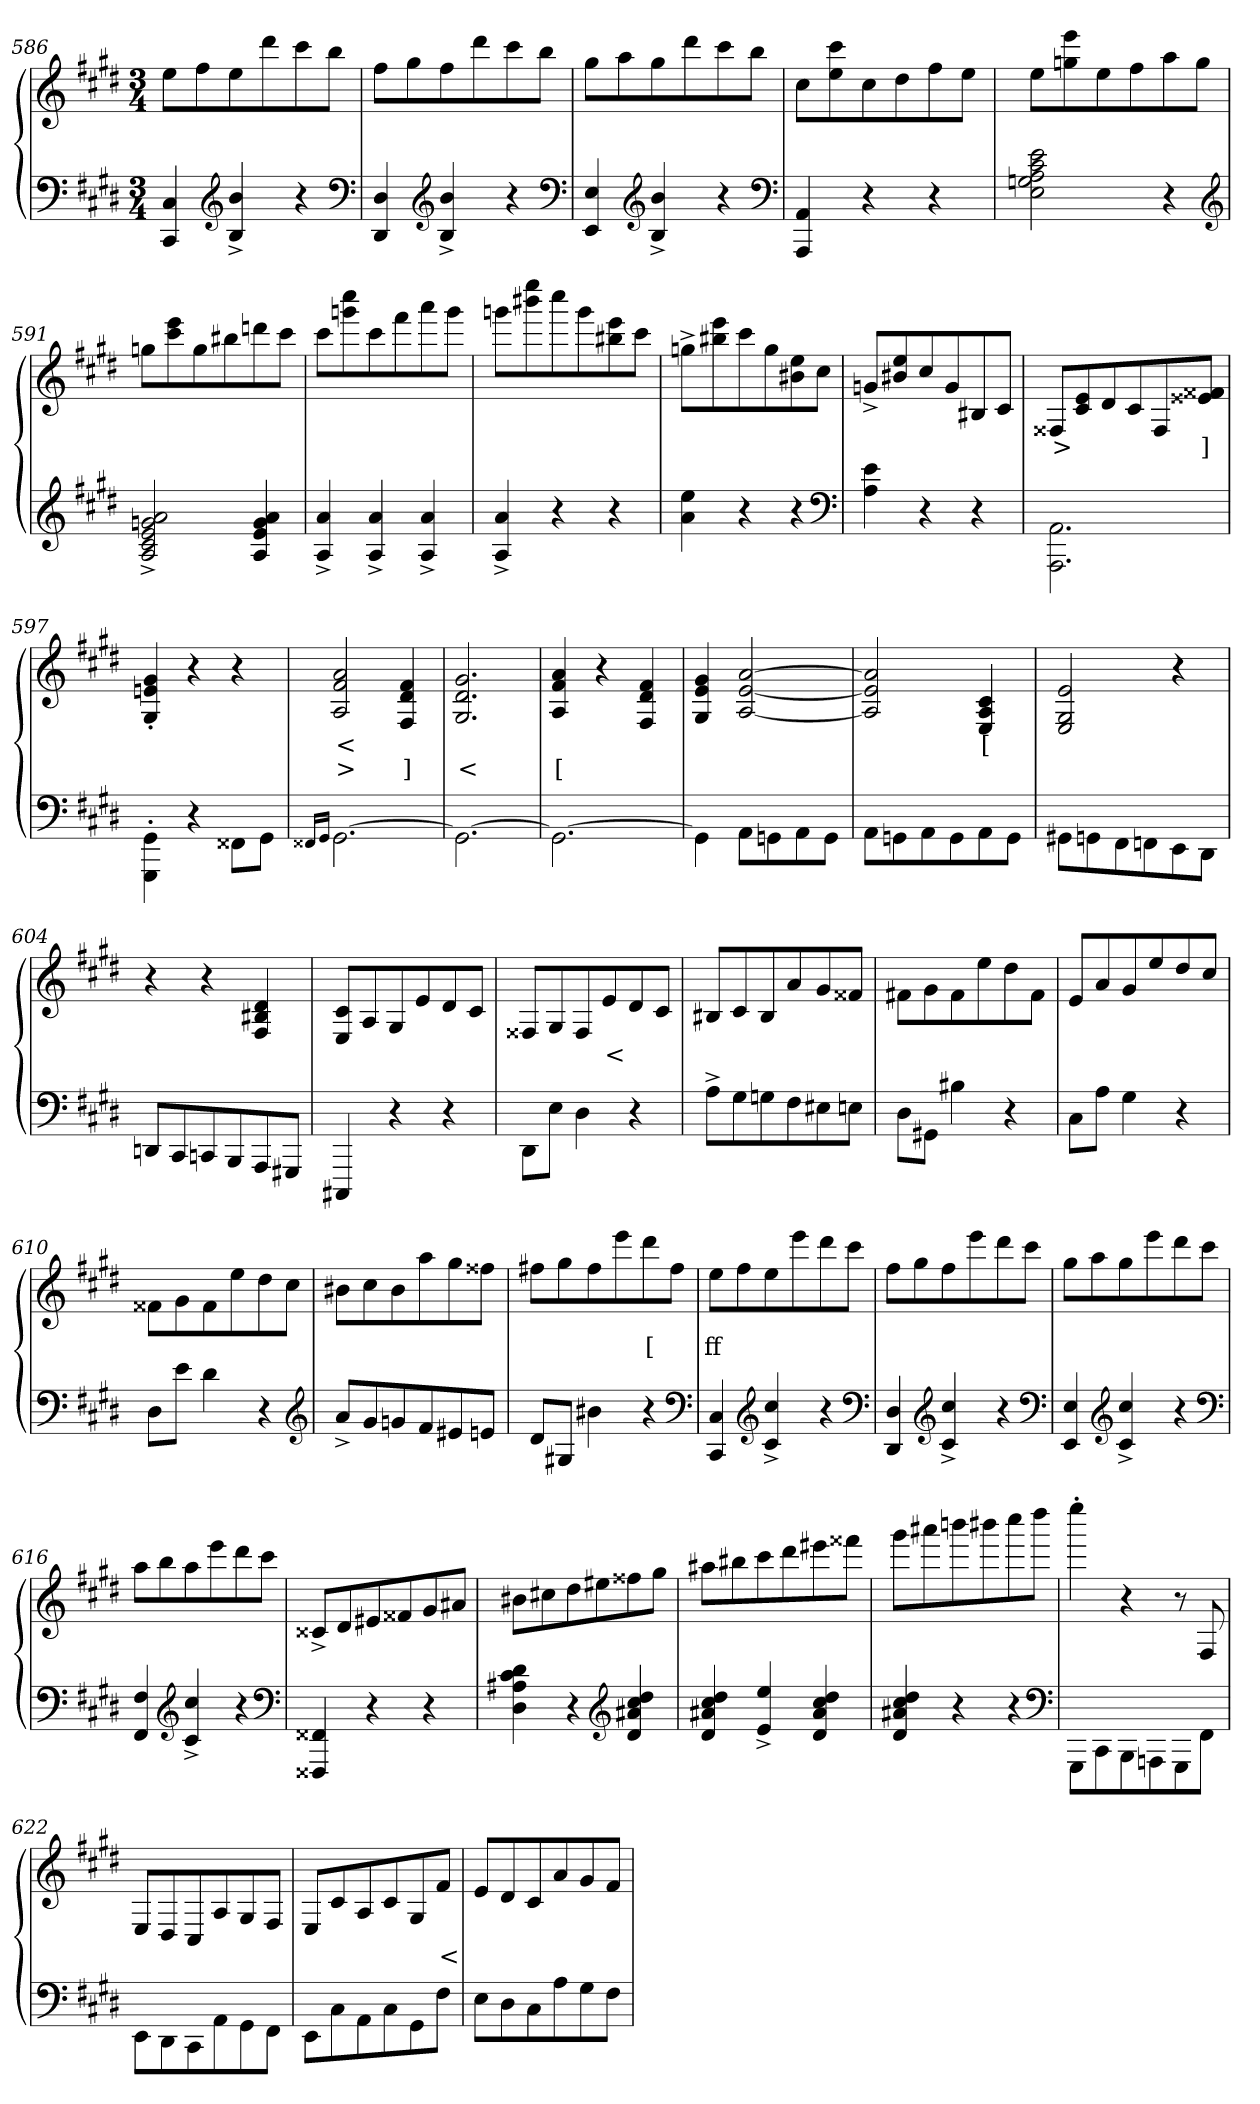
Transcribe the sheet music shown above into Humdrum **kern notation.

**kern	**kern	**text	**text
*part2	*part1	*part1	*part1
*staff2	*staff1	*staff1	*staff1
*clefF4	*clefG2	*	*
*k[f#c#g#d#]	*k[f#c#g#d#]	*	*
*M3/4	*M3/4	*	*
=586	=586	=586	=586
4C# 4CC#	8eeL	.	.
.	8ff#	.	.
*clefG2	*	*	*
4b^> 4B^>	8ee	.	.
.	8ddd#	.	.
4r	8ccc#	.	.
.	8bbJ	.	.
*clefF4	*	*	*
=587	=587	=587	=587
4D# 4DD#	8ff#L	.	.
.	8gg#	.	.
*clefG2	*	*	*
4b^> 4B^>	8ff#	.	.
.	8ddd#	.	.
4r	8ccc#	.	.
.	8bbJ	.	.
*clefF4	*	*	*
=588	=588	=588	=588
4E 4EE	8gg#L	.	.
.	8aa	.	.
*clefG2	*	*	*
4b^> 4B^>	8gg#	.	.
.	8ddd#	.	.
4r	8ccc#	.	.
.	8bbJ	.	.
*clefF4	*	*	*
=589	=589	=589	=589
4AA 4AAA	8cc#L	.	.
.	8ccc# 8ee	.	.
4r	8cc#	.	.
.	8dd#	.	.
4r	8ff#	.	.
.	8eeJ	.	.
=590	=590	=590	=590
2e 2c# 2A 2Gn 2E	8eeL	.	.
.	8eee 8ggn	.	.
.	8ee	.	.
.	8ff#	.	.
4r	8aa	.	.
.	8ggJ	.	.
*clefG2	*	*	*
=591	=591	=591	=591
2a^> 2gn^> 2e^> 2c#^> 2A^>	8ggnL	.	.
.	8eee 8ccc#	.	.
.	8gg	.	.
.	8bb#X	.	.
4a 4g 4e 4A	8dddn	.	.
.	8ccc#J	.	.
=592	=592	=592	=592
4a^> 4A^>	8ccc#L	.	.
.	8cccc# 8gggn	.	.
4a^> 4A^>	8ccc#	.	.
.	8fff#	.	.
4a^> 4A^>	8aaa	.	.
.	8gggJ	.	.
=593	=593	=593	=593
4a^> 4A^>	8gggnL	.	.
.	8eeee 8bbb#X	.	.
4r	8cccc#	.	.
.	8ggg	.	.
4r	8eee 8bb#	.	.
.	8ccc#J	.	.
=594	=594	=594	=594
4ee 4a	8ggn^>L	.	.
.	8eee 8bb#X	.	.
4r	8ccc#	.	.
.	8gg	.	.
4r	8ee 8b#	.	.
.	8cc#J	.	.
*clefF4	*	*	*
=595	=595	=595	=595
4e 4A	8gn^>L	.	.
.	8ee 8b#X	.	.
4r	8cc#	.	.
.	8g	.	.
4r	8B#	.	.
.	8c#J	.	.
=596	=596	=596	=596
2.AA\ 2.AAA\	8F##XL	>	.
.	8e 8c#	.	.
.	8d#	.	.
.	8c#	.	.
.	8F##	.	.
.	8f## 8e##XJ	]	.
=597	=597	=597	=597
4GG#\'> 4GGG#\'>	4g#'> 4en'> 4G#'>	.	.
4r	4r	.	.
8FF##X\L	4r	.	.
8GG#J	.	.	.
=598	=598	=598	=598
16qqFF##X/LL	.	.	.
16qqGG#/JJ	.	.	.
[2.GG#\	2a 2f# 2A	<	>
.	4f# 4d# 4F#	.	]
=599	=599	=599	=599
2.GG#\_	2.g# 2.d# 2.G#	.	<
=600	=600	=600	=600
2.GG#\_	4a 4f# 4A	.	[
.	4r	.	.
.	4f# 4d# 4F#	.	.
=601	=601	=601	=601
4GG#\]	4g# 4e 4G#	.	.
8AA\L	[2a [2e [2A	.	.
8GGn	.	.	.
8AA	.	.	.
8GGJ	.	.	.
=602	=602	=602	=602
8AAL	2a] 2e] 2A]	.	.
8GGn\	.	.	.
8AA	.	.	.
8GG	.	.	.
8AA	4c#/ 4A/ 4E/	[	.
8GGJ	.	.	.
=603	=603	=603	=603
8GG#XL	2e 2G# 2E	.	.
8GGn\	.	.	.
8FF#	.	.	.
8FFn	.	.	.
8EE	4r	.	.
8DD#J	.	.	.
=604	=604	=604	=604
8DDnL	4r	.	.
8CC#	.	.	.
8CCn	4r	.	.
8BBB	.	.	.
8AAA	4d# 4B#X 4F#	.	.
8GGG#XJ	.	.	.
=605	=605	=605	=605
4CCC#X/	8c# 8EL	.	.
.	8A	.	.
4r	8G#	.	.
.	8e	.	.
4r	8d#	.	.
.	8c#J	.	.
=606	=606	=606	=606
8DD#\L	8F##XL	.	.
8EJ	8G#	.	.
4D#	8F##	.	.
.	8e	<	.
4r	8d#	.	.
.	8c#J	.	.
=607	=607	=607	=607
8A^>L	8B#XL	.	.
8G#	8c#	.	.
8Gn	8B#	.	.
8F#	8a	.	.
8E#X	8g#	.	.
8EnJ	8f##XJ	.	.
=608	=608	=608	=608
8D#\L	8f#XL	.	.
8GG#XJ	8g#	.	.
4B#X	8f#	.	.
.	8ee	.	.
4r	8dd#	.	.
.	8f#J	.	.
=609	=609	=609	=609
8C#L	8eL	.	.
8AJ	8a	.	.
4G#	8g#	.	.
.	8ee	.	.
4r	8dd#	.	.
.	8cc#J	.	.
=610	=610	=610	=610
8D#L	8f##XL	.	.
8eJ	8g#	.	.
4d#	8f##	.	.
.	8ee	.	.
4r	8dd#	.	.
.	8cc#J	.	.
*clefG2	*	*	*
=611	=611	=611	=611
8a^>L	8b#XL	.	.
8g#	8cc#	.	.
8gn	8b#	.	.
8f#	8aa	.	.
8e#X	8gg#	.	.
8enJ	8ff##XJ	.	.
=612	=612	=612	=612
8d#L	8ff#XL	.	.
8G#XJ	8gg#	.	.
4b#X	8ff#	.	.
.	8eee	.	.
4r	8ddd#	[	.
.	8ff#J	.	.
*clefF4	*	*	*
=613	=613	=613	=613
4C# 4CC#	8eeL	ff	.
.	8ff#	.	.
*clefG2	*	*	*
4cc#^> 4c#^>	8ee	.	.
.	8eee	.	.
4r	8ddd#	.	.
.	8ccc#J	.	.
*clefF4	*	*	*
=614	=614	=614	=614
4D# 4DD#	8ff#L	.	.
.	8gg#	.	.
*clefG2	*	*	*
4cc#^> 4c#^>	8ff#	.	.
.	8eee	.	.
4r	8ddd#	.	.
.	8ccc#J	.	.
*clefF4	*	*	*
=615	=615	=615	=615
4E 4EE	8gg#L	.	.
.	8aa	.	.
*clefG2	*	*	*
4cc#^> 4c#^>	8gg#	.	.
.	8eee	.	.
4r	8ddd#	.	.
.	8ccc#J	.	.
*clefF4	*	*	*
=616	=616	=616	=616
4F# 4FF#	8aaL	.	.
.	8bb	.	.
*clefG2	*	*	*
4cc#^> 4c#^>	8aa	.	.
.	8eee	.	.
4r	8ddd#	.	.
.	8ccc#J	.	.
*clefF4	*	*	*
=617	=617	=617	=617
4FF##X 4FFF##X	8c##X^>L	.	.
.	8d#	.	.
4r	8e#X	.	.
.	8f##X	.	.
4r	8g#	.	.
.	8a#XJ	.	.
=618	=618	=618	=618
4d# 4c# 4A#X 4D#	8b#XL	.	.
.	8cc#X	.	.
4r	8dd#	.	.
.	8ee#X	.	.
*clefG2	*	*	*
4dd# 4cc# 4a# 4d#	8ff##X	.	.
.	8gg#J	.	.
=619	=619	=619	=619
4dd# 4cc# 4a#X 4d#	8aa#XL	.	.
.	8bb#X	.	.
4ee^> 4e^>	8ccc#	.	.
.	8ddd#	.	.
4dd# 4cc# 4a# 4d#	8eee#X	.	.
.	8fff##XJ	.	.
=620	=620	=620	=620
4dd# 4cc# 4a#X 4d#	8ggg#L	.	.
.	8aaa#X	.	.
4r	8bbbn	.	.
.	8bbb#X	.	.
4r	8cccc#	.	.
.	8dddd#J	.	.
*clefF4	*	*	*
=621	=621	=621	=621
8GGG#\L	4eeee'>	.	.
8CC#	.	.	.
8BBB	4r	.	.
8AAAn	.	.	.
8GGG#	8r	.	.
8FF#J	8F#/	.	.
=622	=622	=622	=622
8EEL	8EL	.	.
8DD#\	8D#	.	.
8CC#	8C#	.	.
8AA	8A	.	.
8GG#	8G#	.	.
8FF#J	8F#J	.	.
=623	=623	=623	=623
8EE\L	8EL	.	.
8C#	8c#	.	.
8AA	8A	.	.
8C#	8c#	.	.
8GG#	8G#	.	.
8F#J	8f#J	<	.
=624	=624	=624	=624
8EL	8eL	.	.
8D#	8d#	.	.
8C#\	8c#	.	.
8A	8a	.	.
8G#	8g#	.	.
8F#J	8f#J	.	.
=	=	=	=
*-	*-	*-	*-
